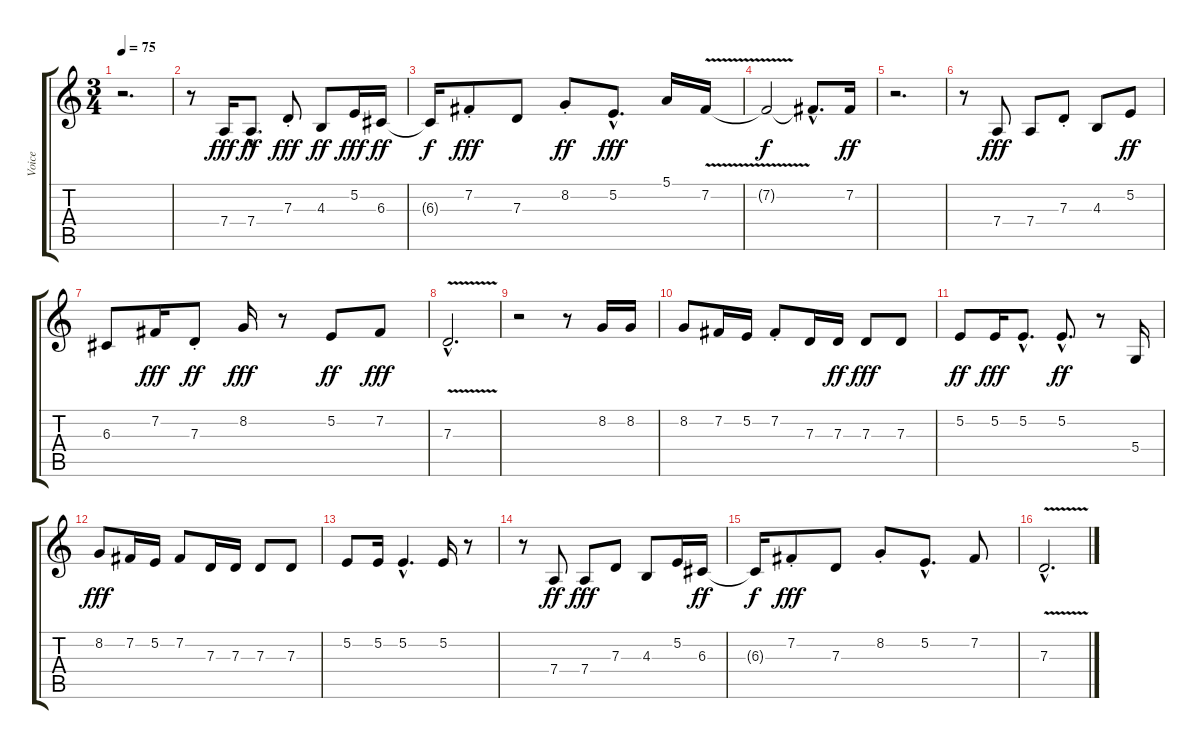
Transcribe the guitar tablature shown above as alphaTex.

\track ("Voice" "Voice") {instrument lead3calliope}
\staff {score tabs}
\tuning (E4 B3 G3 D3 A2 E2) {hide}
\ts (3 4)
\tempo 75
\clef g2
\ks c
r.2{d dy fff} |
r.8 7.4.16 7.4{hac}.8{d dy ff} 7.3{st}.8{dy fff} 4.3.8{dy ff} 5.2.16{dy fff} 6.3.16{dy ff} |
6.3{t}.16{dy f} 7.2{st}.8{dy fff} 7.3.8 8.2{st}.8{dy ff} 5.2{hac}.8{d dy fff} 5.1.16 7.2{v}.16 |
7.2{t}.2{dy f} 7.2{hac t}.8{d} 7.2.16{dy ff} |
r.2{d} |
r.8 7.4.8{dy fff} 7.4.8 7.3{st}.8 4.3.8 5.2.8{dy ff} |
6.3.8 7.2.16{dy fff} 7.3{st}.8{dy ff} 8.2.16{dy fff} r.8 5.2.8{dy ff} 7.2.8{dy fff} |
7.3{v hac}.2{d} |
r.2 r.8 8.2.16 8.2.16 |
8.2.8 7.2.16 5.2.16 7.2{st}.8 7.3.16 7.3.16{dy ff} 7.3.8{dy fff} 7.3.8 |
5.2.8{dy ff} 5.2.16{dy fff} 5.2{hac}.8{d} 5.2{hac}.8{d dy ff} r.8 5.4.16 |
8.2.8{dy fff} 7.2.16 5.2.16 7.2.8 7.3.16 7.3.16 7.3.8 7.3.8 |
5.2.8 5.2.16 5.2{hac}.4{d} 5.2.16 r.8 |
r.8 7.4.8{dy ff} 7.4.8{dy fff} 7.3.8 4.3.8 5.2.16 6.3.16{dy ff} |
6.3{t}.16{dy f} 7.2{st}.8{dy fff} 7.3.8 8.2{st}.8 5.2{hac}.8{d} 7.2.8 |
7.3{v hac}.2{d}
